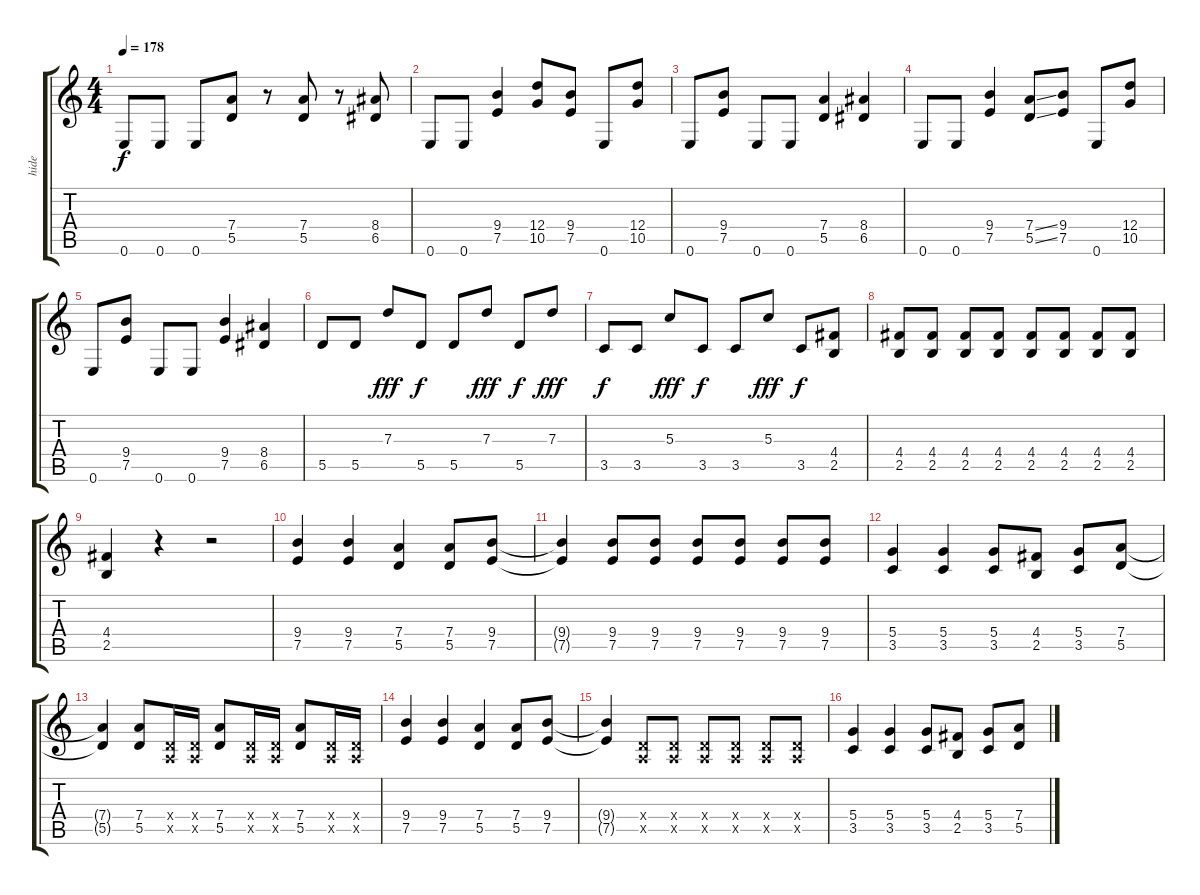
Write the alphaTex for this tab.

\track ("hide" "hide") {instrument overdrivenguitar}
\staff {score tabs}
\tuning (E4 B3 G3 D3 A2 E2) {hide}
\ts (4 4)
\tempo 178
\clef g2
\ks c
0.6.8{dy f} 0.6.8 0.6.8 (7.4 5.5).8 r.8 (7.4 5.5).8 r.8 (8.4 6.5).8 |
0.6.8 0.6.8 (9.4 7.5).4 (12.4 10.5).8 (9.4 7.5).8 0.6.8 (12.4 10.5).8 |
0.6.8 (9.4 7.5).8 0.6.8 0.6.8 (7.4 5.5).4 (8.4 6.5).4 |
0.6.8 0.6.8 (9.4 7.5).4 (7.4{ss} 5.5{ss}).8 (9.4 7.5).8 0.6.8 (12.4 10.5).8 |
0.6.8 (9.4 7.5).8 0.6.8 0.6.8 (9.4 7.5).4 (8.4 6.5).4 |
5.5.8 5.5.8 7.3.8{dy fff} 5.5.8{dy f} 5.5.8 7.3.8{dy fff} 5.5.8{dy f} 7.3.8{dy fff} |
3.5.8{dy f} 3.5.8 5.3.8{dy fff} 3.5.8{dy f} 3.5.8 5.3.8{dy fff} 3.5.8{dy f} (4.4 2.5).8 |
(4.4 2.5).8 (4.4 2.5).8 (4.4 2.5).8 (4.4 2.5).8 (4.4 2.5).8 (4.4 2.5).8 (4.4 2.5).8 (4.4 2.5).8 |
(4.4 2.5).4 r.4 r.2 |
(9.4 7.5).4 (9.4 7.5).4 (7.4 5.5).4 (7.4 5.5).8 (9.4 7.5).8 |
(9.4{t} 7.5{t}).4 (9.4 7.5).8 (9.4 7.5).8 (9.4 7.5).8 (9.4 7.5).8 (9.4 7.5).8 (9.4 7.5).8 |
(5.4 3.5).4 (5.4 3.5).4 (5.4 3.5).8 (4.4 2.5).8 (5.4 3.5).8 (7.4 5.5).8 |
(7.4{t} 5.5{t}).4 (7.4 5.5).8 (0.4{x} 0.5{x}).16 (0.4{x} 0.5{x}).16 (7.4 5.5).8 (0.4{x} 0.5{x}).16 (0.4{x} 0.5{x}).16 (7.4 5.5).8 (0.4{x} 0.5{x}).16 (0.4{x} 0.5{x}).16 |
(9.4 7.5).4 (9.4 7.5).4 (7.4 5.5).4 (7.4 5.5).8 (9.4 7.5).8 |
(9.4{t} 7.5{t}).4 (0.4{x} 0.5{x}).8 (0.4{x} 0.5{x}).8 (0.4{x} 0.5{x}).8 (0.4{x} 0.5{x}).8 (0.4{x} 0.5{x}).8 (0.4{x} 0.5{x}).8 |
(5.4 3.5).4 (5.4 3.5).4 (5.4 3.5).8 (4.4 2.5).8 (5.4 3.5).8 (7.4 5.5).8
